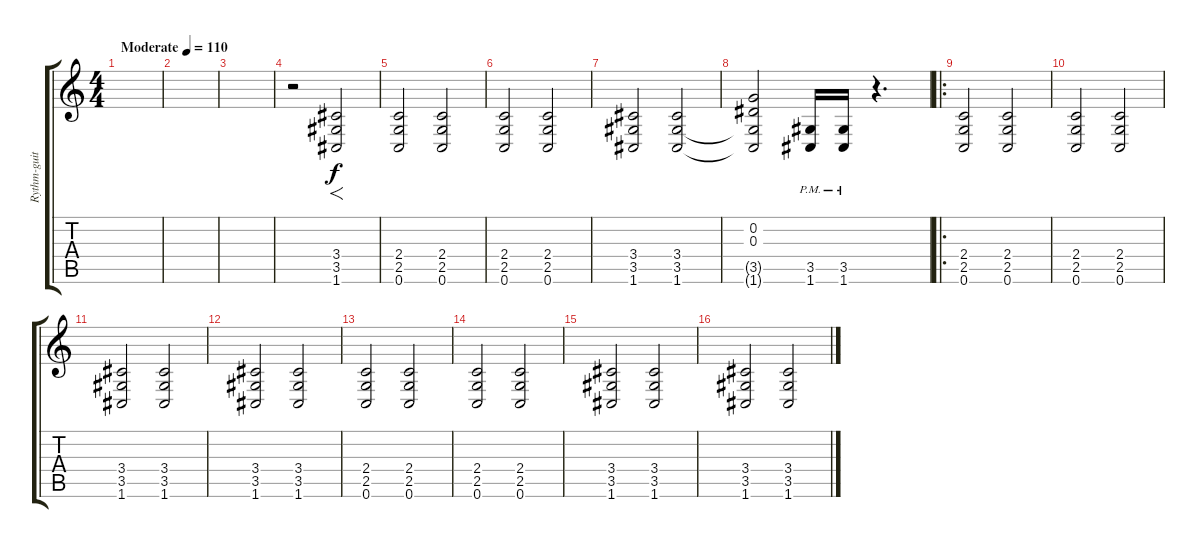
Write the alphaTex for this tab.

\track ("Rythm-guitar" "Rythm-guit") {instrument distortionguitar}
\staff {score tabs}
\tuning (C4 G3 Eb3 Bb2 F2 C2) {hide}
\ts (4 4)
\tempo (110 "Moderate")
\clef g2
\ks c
|
|
|
r.2 (3.4 3.5 1.6).2{f} |
(2.4 2.5 0.6).2 (2.4 2.5 0.6).2 |
(2.4 2.5 0.6).2 (2.4 2.5 0.6).2 |
(3.4 3.5 1.6).2 (3.4 3.5 1.6).2 |
(0.2 0.3 3.5{t} 1.6{t}).2 (3.5{pm} 1.6{pm}).16 (3.5{pm} 1.6).16 r.4{d} |
\ro
(2.4 2.5 0.6).2 (2.4 2.5 0.6).2 |
(2.4 2.5 0.6).2 (2.4 2.5 0.6).2 |
(3.4 3.5 1.6).2 (3.4 3.5 1.6).2 |
(3.4 3.5 1.6).2 (3.4 3.5 1.6).2 |
(2.4 2.5 0.6).2 (2.4 2.5 0.6).2 |
(2.4 2.5 0.6).2 (2.4 2.5 0.6).2 |
(3.4 3.5 1.6).2 (3.4 3.5 1.6).2 |
(3.4 3.5 1.6).2 (3.4 3.5 1.6).2
